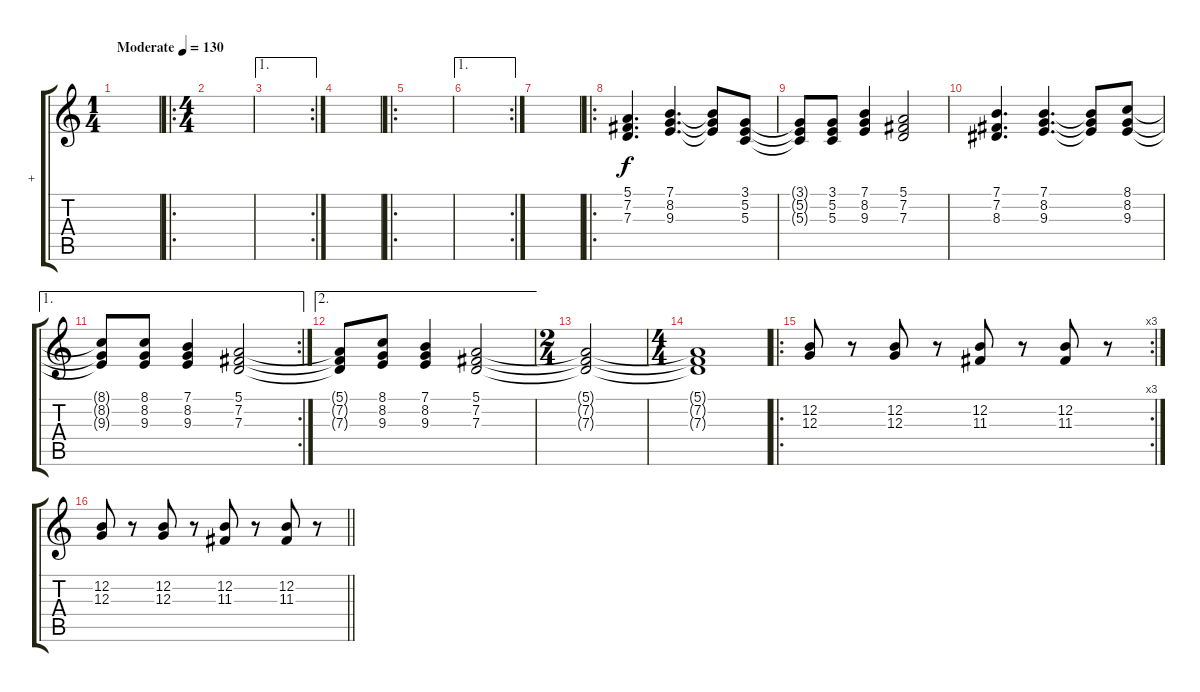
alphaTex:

\track ("+" "+") {instrument fx5brightness}
\staff {score tabs}
\tuning (E4 B3 G3 D3 A2 E2) {hide}
\ts (1 4)
\tempo (130 "Moderate")
\clef g2
\ks c
|
\ro
\ts (4 4)
|
\ae 1
\rc 2
|
|
\ro
|
\ae 1
\rc 2
|
|
\ro
(5.1 7.2 7.3).4{d} (7.1 8.2 9.3).4{d} (7.1{t} 8.2{t} 9.3{t}).8 (3.1 5.2 5.3).8 |
(3.1{t} 5.2{t} 5.3{t}).8 (3.1 5.2 5.3).8 (7.1 8.2 9.3).4 (5.1 7.2 7.3).2 |
(7.1 7.2 8.3).4{d} (7.1 8.2 9.3).4{d} (7.1{t} 8.2{t} 9.3{t}).8 (8.1 8.2 9.3).8 |
\ae 1
\rc 2
(8.1{t} 8.2{t} 9.3{t}).8 (8.1 8.2 9.3).8 (7.1 8.2 9.3).4 (5.1 7.2 7.3).2 |
\ae 2
(5.1{t} 7.2{t} 7.3{t}).8 (8.1 8.2 9.3).8 (7.1 8.2 9.3).4 (5.1 7.2 7.3).2 |
\ts (2 4)
(5.1{t} 7.2{t} 7.3{t}).2 |
\ts (4 4)
(5.1{t} 7.2{t} 7.3{t}).1 |
\ro
\rc 3
(12.2 12.3).8 r.8 (12.2 12.3).8 r.8 (12.2 11.3).8 r.8 (12.2 11.3).8 r.8 |
\barLineRight lightlight
(12.2 12.3).8 r.8 (12.2 12.3).8 r.8 (12.2 11.3).8 r.8 (12.2 11.3).8 r.8
